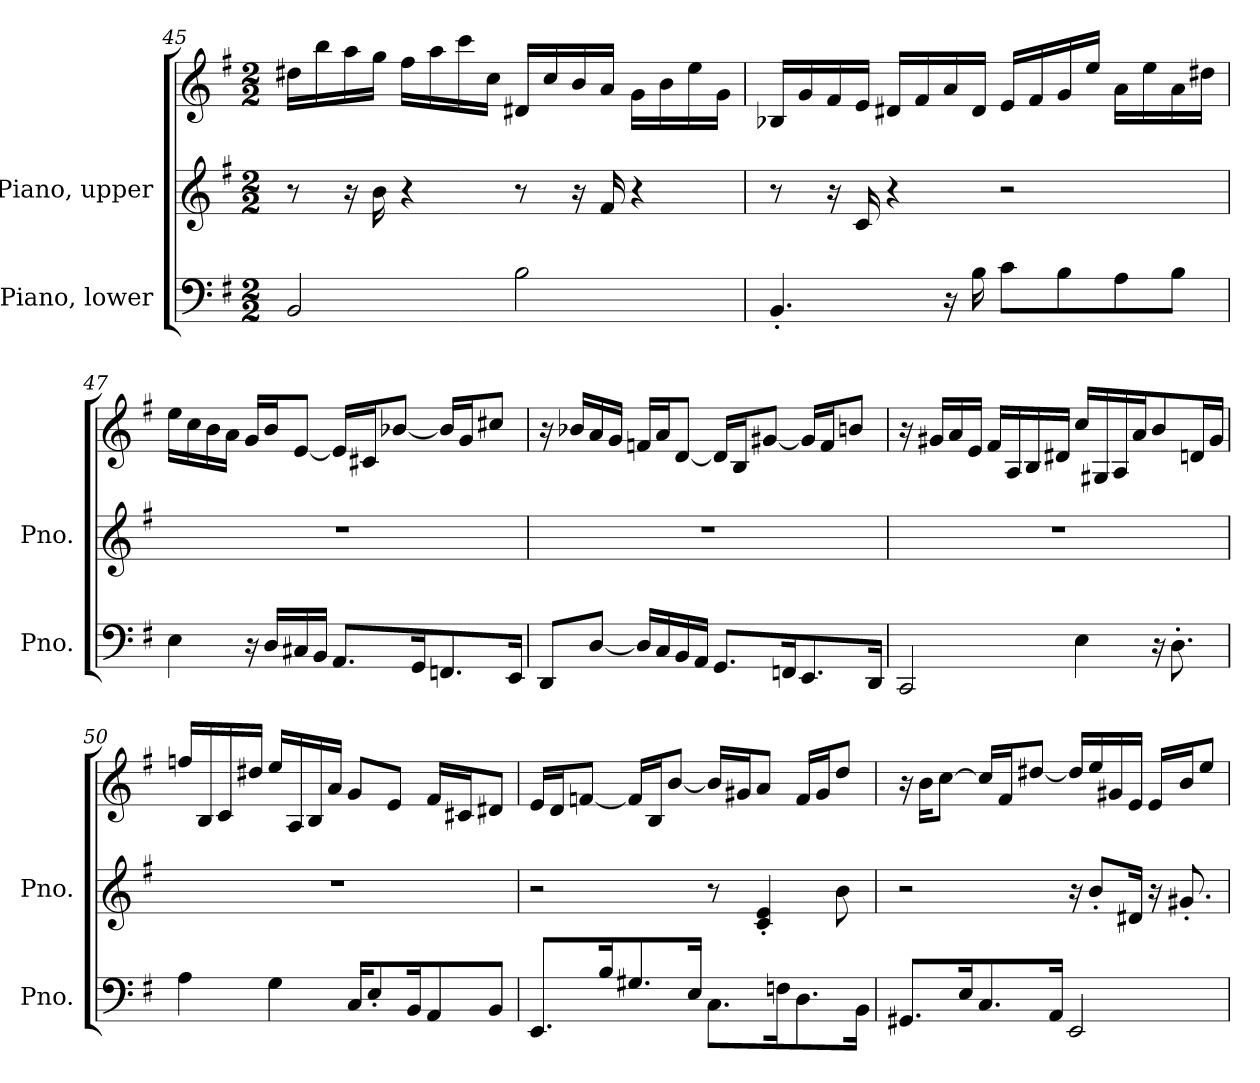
**kern	**kern	**kern
*part2	*part1	*part1
*staff3	*staff2	*staff1
*I"Piano, lower	*I"Piano, upper	*
*I'Pno.	*I'Pno.	*
*clefF4	*clefG2	*clefG2
*k[f#]	*k[f#]	*k[f#]
*M2/2	*M2/2	*M2/2
=45	=45	=45
2BB/	8r	16dd#X\LL
.	.	16bb\
.	16r	16aa\
.	16b\	16gg\JJ
.	4r	16ff#\LL
.	.	16aa\
.	.	16ccc\
.	.	16cc\JJ
2B\	8r	16d#X/LL
.	.	16cc/
.	16r	16b/
.	16f#/	16a/JJ
.	4r	16g\LL
.	.	16b\
.	.	16ee\
.	.	16g\JJ
!!LO:LB:g=z
=46	=46	=46
4.BB'/	8r	16B-X/LL
.	.	16g/
.	16r	16f#/
.	16c/	16e/JJ
.	4r	16d#X/LL
.	.	16f#/
16r	.	16a/
16B\	.	16d#/JJ
8c\L	2r	16e/LL
.	.	16f#/
8B\	.	16g/
.	.	16ee/JJ
8A\	.	16a\LL
.	.	16ee\
8B\J	.	16a\
.	.	16dd#X\JJ
=47	=47	=47
4E\	1r	16ee\LL
.	.	16cc\
.	.	16b\
.	.	16a\JJ
16r	.	16g/LL
16D/LL	.	16b/J
16C#X/	.	[8e/J
16BB/JJ	.	.
8.AA/L	.	16e/LL]
.	.	16c#X/J
.	.	[8b-X/J
16GG/K	.	.
8.FFn/	.	16b-/LL]
.	.	16g/J
.	.	8cc#X/J
16EE/Jk	.	.
!!LO:PB:g=z
=48	=48	=48
8DD/L	1r	16r
.	.	16b-X/LL
[8D/J	.	16a/
.	.	16g/JJ
16D/LL]	.	16fn/LL
16C/	.	16a/J
16BB/	.	[8d/J
16AA/JJ	.	.
8.GG/L	.	16d/LL]
.	.	16B/J
.	.	[8g#X/J
16FFn/K	.	.
8.EE/	.	16g#/LL]
.	.	16f/J
.	.	8bn/J
16DD/Jk	.	.
=49	=49	=49
2CC/	1r	16r
.	.	16g#X/LL
.	.	16a/
.	.	16e/JJ
.	.	16f#/LL
.	.	16A/
.	.	16B/
.	.	16d#X/JJ
4E\	.	16cc/LL
.	.	16G#X/
.	.	16A/
.	.	16a/J
16r	.	8b/
8.D'\	.	.
.	.	16dn/L
.	.	16g#/JJ
!!LO:LB:g=z
=50	=50	=50
4A\	1r	16ffn/LL
.	.	16B/
.	.	16c/
.	.	16dd#X/JJ
4G\	.	16ee/LL
.	.	16A/
.	.	16B/
.	.	16a/JJ
16C/KL	.	8g/L
8E'/	.	.
.	.	8e/J
16BB/K	.	.
8AA/	.	16f#/LL
.	.	16c#X/J
8BB/J	.	8d#X/J
=51	=51	=51
8.EE/L	2r	16e/LL
.	.	16d/J
.	.	[8fn/J
16B/K	.	.
8.G#X/	.	16f/LL]
.	.	16B/J
.	.	[8b/J
16E/Jk	.	.
8.C\L	8r	16b/LL]
.	.	16g#X/J
.	4c/' 4e/'	8a/J
16Fn\K	.	.
8.D\	.	16f/LL
.	.	16g#/J
.	8b\	8dd/J
16BB\Jk	.	.
!!LO:LB:g=z
=52	=52	=52
8.GG#X/L	2r	16r
.	.	16b\KL
.	.	[8cc\J
16E/K	.	.
8.C/	.	16cc/LL]
.	.	16f#/J
.	.	[8dd#X/J
16AA/Jk	.	.
2EE/	16r	16dd#/LL]
.	8b'/L	16ee/
.	.	16g#X/
.	16d#X/Jk	16e/JJ
.	16r	16e/LL
.	8.g#X'/	16b/J
.	.	8ee/J
=	=	=
*-	*-	*-
